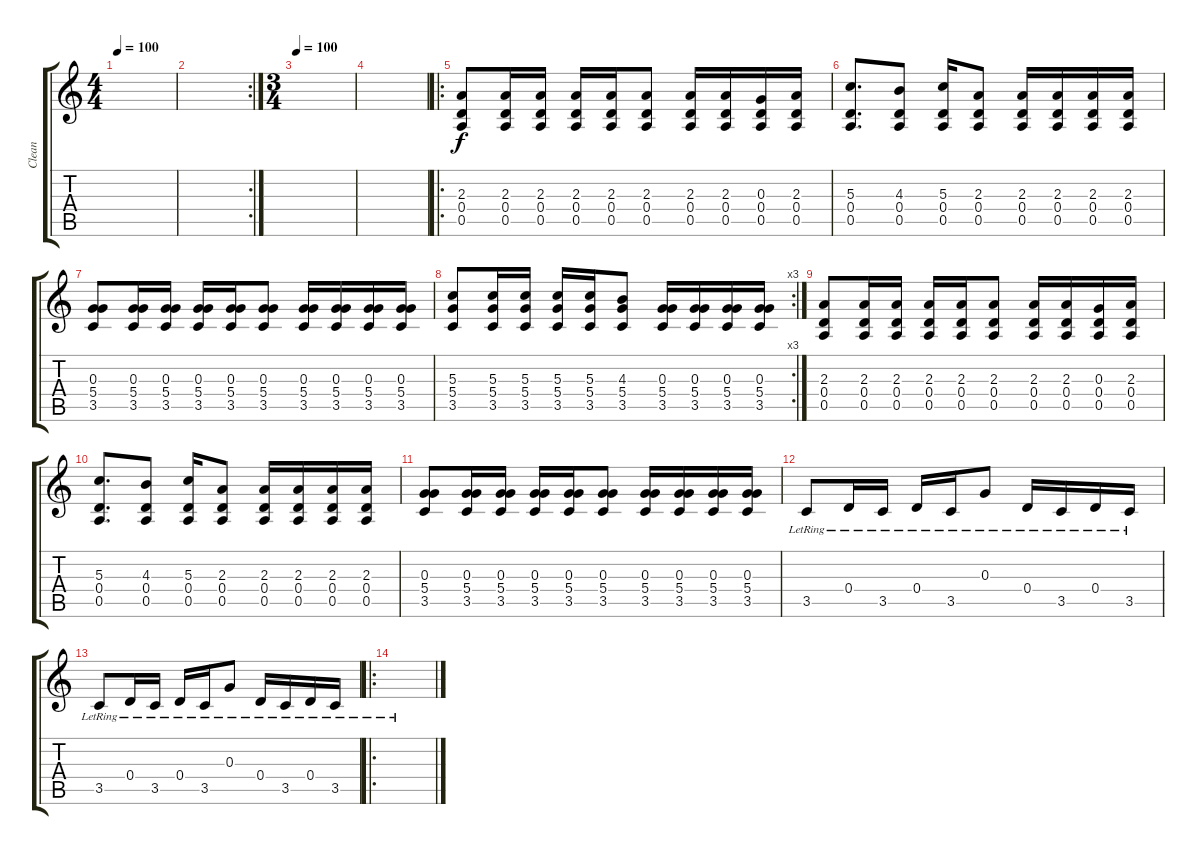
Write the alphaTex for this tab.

\track ("Clean" "Clean") {instrument electricguitarjazz}
\staff {score tabs}
\tuning (E4 B3 G3 D3 A2 D2) {hide}
\ts (4 4)
\tempo 100
\clef g2
\ks c
|
\rc 2
|
\ts (3 4)
\tempo 100
|
|
\ro
(2.3 0.4 0.5).8{instrument acousticguitarnylon} (2.3 0.4 0.5).16 (2.3 0.4 0.5).16 (2.3 0.4 0.5).16 (2.3 0.4 0.5).16 (2.3 0.4 0.5).8 (2.3 0.4 0.5).16 (2.3 0.4 0.5).16 (0.3 0.4 0.5).16 (2.3 0.4 0.5).16 |
(5.3 0.4 0.5).8{d} (4.3 0.4 0.5).8 (5.3 0.4 0.5).16 (2.3 0.4 0.5).8 (2.3 0.4 0.5).16 (2.3 0.4 0.5).16 (2.3 0.4 0.5).16 (2.3 0.4 0.5).16 |
(0.3 5.4 3.5).8 (0.3 5.4 3.5).16 (0.3 5.4 3.5).16 (0.3 5.4 3.5).16 (0.3 5.4 3.5).16 (0.3 5.4 3.5).8 (0.3 5.4 3.5).16 (0.3 5.4 3.5).16 (0.3 5.4 3.5).16 (0.3 5.4 3.5).16 |
\rc 3
(5.3 5.4 3.5).8 (5.3 5.4 3.5).16 (5.3 5.4 3.5).16 (5.3 5.4 3.5).16 (5.3 5.4 3.5).16 (4.3 5.4 3.5).8 (0.3 5.4 3.5).16 (0.3 5.4 3.5).16 (0.3 5.4 3.5).16 (0.3 5.4 3.5).16 |
(2.3 0.4 0.5).8{instrument acousticguitarnylon} (2.3 0.4 0.5).16 (2.3 0.4 0.5).16 (2.3 0.4 0.5).16 (2.3 0.4 0.5).16 (2.3 0.4 0.5).8 (2.3 0.4 0.5).16 (2.3 0.4 0.5).16 (0.3 0.4 0.5).16 (2.3 0.4 0.5).16 |
(5.3 0.4 0.5).8{d} (4.3 0.4 0.5).8 (5.3 0.4 0.5).16 (2.3 0.4 0.5).8 (2.3 0.4 0.5).16 (2.3 0.4 0.5).16 (2.3 0.4 0.5).16 (2.3 0.4 0.5).16 |
(0.3 5.4 3.5).8 (0.3 5.4 3.5).16 (0.3 5.4 3.5).16 (0.3 5.4 3.5).16 (0.3 5.4 3.5).16 (0.3 5.4 3.5).8 (0.3 5.4 3.5).16 (0.3 5.4 3.5).16 (0.3 5.4 3.5).16 (0.3 5.4 3.5).16 |
3.5{lr}.8 0.4{lr}.16 3.5{lr}.16 0.4{lr}.16 3.5{lr}.16 0.3{lr}.8 0.4{lr}.16 3.5{lr}.16 0.4{lr}.16 3.5{lr}.16 |
3.5{lr}.8 0.4{lr}.16 3.5{lr}.16 0.4{lr}.16 3.5{lr}.16 0.3{lr}.8 0.4{lr}.16 3.5{lr}.16 0.4{lr}.16 3.5{lr}.16 |
\ro
